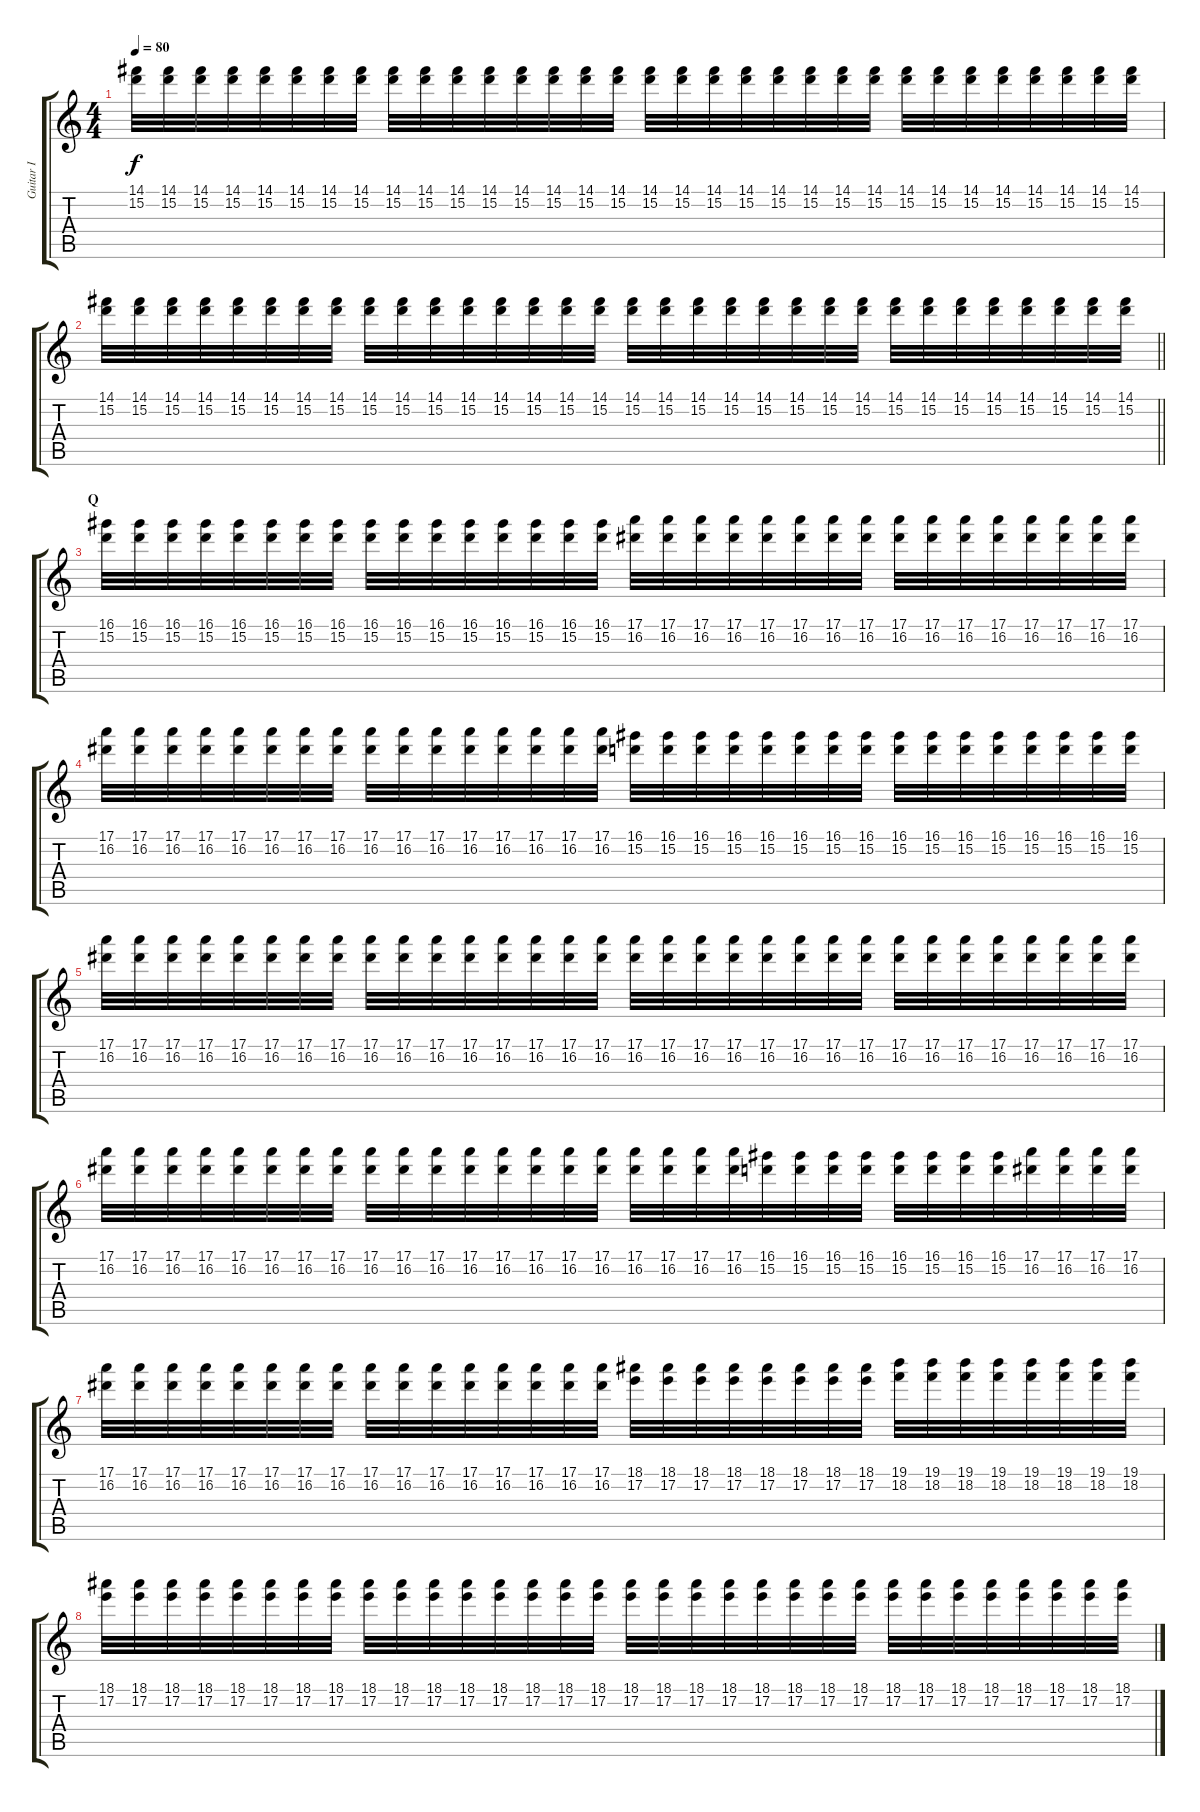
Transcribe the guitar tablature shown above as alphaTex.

\track ("Guitar I" "Guitar I") {instrument electricguitarclean}
\staff {score tabs}
\tuning (E4 B3 G3 D3 A2 E2) {hide}
\ts (4 4)
\tempo 80
\clef g2
\ks c
(14.1 15.2).32{dy f} (14.1 15.2).32 (14.1 15.2).32 (14.1 15.2).32 (14.1 15.2).32 (14.1 15.2).32 (14.1 15.2).32 (14.1 15.2).32 (14.1 15.2).32 (14.1 15.2).32 (14.1 15.2).32 (14.1 15.2).32 (14.1 15.2).32 (14.1 15.2).32 (14.1 15.2).32 (14.1 15.2).32 (14.1 15.2).32 (14.1 15.2).32 (14.1 15.2).32 (14.1 15.2).32 (14.1 15.2).32 (14.1 15.2).32 (14.1 15.2).32 (14.1 15.2).32 (14.1 15.2).32 (14.1 15.2).32 (14.1 15.2).32 (14.1 15.2).32 (14.1 15.2).32 (14.1 15.2).32 (14.1 15.2).32 (14.1 15.2).32 |
\barLineRight lightlight
(14.1 15.2).32 (14.1 15.2).32 (14.1 15.2).32 (14.1 15.2).32 (14.1 15.2).32 (14.1 15.2).32 (14.1 15.2).32 (14.1 15.2).32 (14.1 15.2).32 (14.1 15.2).32 (14.1 15.2).32 (14.1 15.2).32 (14.1 15.2).32 (14.1 15.2).32 (14.1 15.2).32 (14.1 15.2).32 (14.1 15.2).32 (14.1 15.2).32 (14.1 15.2).32 (14.1 15.2).32 (14.1 15.2).32 (14.1 15.2).32 (14.1 15.2).32 (14.1 15.2).32 (14.1 15.2).32 (14.1 15.2).32 (14.1 15.2).32 (14.1 15.2).32 (14.1 15.2).32 (14.1 15.2).32 (14.1 15.2).32 (14.1 15.2).32 |
\section ("" "Q")
(16.1 15.2).32 (16.1 15.2).32 (16.1 15.2).32 (16.1 15.2).32 (16.1 15.2).32 (16.1 15.2).32 (16.1 15.2).32 (16.1 15.2).32 (16.1 15.2).32 (16.1 15.2).32 (16.1 15.2).32 (16.1 15.2).32 (16.1 15.2).32 (16.1 15.2).32 (16.1 15.2).32 (16.1 15.2).32 (17.1 16.2).32 (17.1 16.2).32 (17.1 16.2).32 (17.1 16.2).32 (17.1 16.2).32 (17.1 16.2).32 (17.1 16.2).32 (17.1 16.2).32 (17.1 16.2).32 (17.1 16.2).32 (17.1 16.2).32 (17.1 16.2).32 (17.1 16.2).32 (17.1 16.2).32 (17.1 16.2).32 (17.1 16.2).32 |
(17.1 16.2).32 (17.1 16.2).32 (17.1 16.2).32 (17.1 16.2).32 (17.1 16.2).32 (17.1 16.2).32 (17.1 16.2).32 (17.1 16.2).32 (17.1 16.2).32 (17.1 16.2).32 (17.1 16.2).32 (17.1 16.2).32 (17.1 16.2).32 (17.1 16.2).32 (17.1 16.2).32 (17.1 16.2).32 (16.1 15.2).32 (16.1 15.2).32 (16.1 15.2).32 (16.1 15.2).32 (16.1 15.2).32 (16.1 15.2).32 (16.1 15.2).32 (16.1 15.2).32 (16.1 15.2).32 (16.1 15.2).32 (16.1 15.2).32 (16.1 15.2).32 (16.1 15.2).32 (16.1 15.2).32 (16.1 15.2).32 (16.1 15.2).32 |
(17.1 16.2).32 (17.1 16.2).32 (17.1 16.2).32 (17.1 16.2).32 (17.1 16.2).32 (17.1 16.2).32 (17.1 16.2).32 (17.1 16.2).32 (17.1 16.2).32 (17.1 16.2).32 (17.1 16.2).32 (17.1 16.2).32 (17.1 16.2).32 (17.1 16.2).32 (17.1 16.2).32 (17.1 16.2).32 (17.1 16.2).32 (17.1 16.2).32 (17.1 16.2).32 (17.1 16.2).32 (17.1 16.2).32 (17.1 16.2).32 (17.1 16.2).32 (17.1 16.2).32 (17.1 16.2).32 (17.1 16.2).32 (17.1 16.2).32 (17.1 16.2).32 (17.1 16.2).32 (17.1 16.2).32 (17.1 16.2).32 (17.1 16.2).32 |
(17.1 16.2).32 (17.1 16.2).32 (17.1 16.2).32 (17.1 16.2).32 (17.1 16.2).32 (17.1 16.2).32 (17.1 16.2).32 (17.1 16.2).32 (17.1 16.2).32 (17.1 16.2).32 (17.1 16.2).32 (17.1 16.2).32 (17.1 16.2).32 (17.1 16.2).32 (17.1 16.2).32 (17.1 16.2).32 (17.1 16.2).32 (17.1 16.2).32 (17.1 16.2).32 (17.1 16.2).32 (16.1 15.2).32 (16.1 15.2).32 (16.1 15.2).32 (16.1 15.2).32 (16.1 15.2).32 (16.1 15.2).32 (16.1 15.2).32 (16.1 15.2).32 (17.1 16.2).32 (17.1 16.2).32 (17.1 16.2).32 (17.1 16.2).32 |
(17.1 16.2).32 (17.1 16.2).32 (17.1 16.2).32 (17.1 16.2).32 (17.1 16.2).32 (17.1 16.2).32 (17.1 16.2).32 (17.1 16.2).32 (17.1 16.2).32 (17.1 16.2).32 (17.1 16.2).32 (17.1 16.2).32 (17.1 16.2).32 (17.1 16.2).32 (17.1 16.2).32 (17.1 16.2).32 (18.1 17.2).32 (18.1 17.2).32 (18.1 17.2).32 (18.1 17.2).32 (18.1 17.2).32 (18.1 17.2).32 (18.1 17.2).32 (18.1 17.2).32 (19.1 18.2).32 (19.1 18.2).32 (19.1 18.2).32 (19.1 18.2).32 (19.1 18.2).32 (19.1 18.2).32 (19.1 18.2).32 (19.1 18.2).32 |
(18.1 17.2).32 (18.1 17.2).32 (18.1 17.2).32 (18.1 17.2).32 (18.1 17.2).32 (18.1 17.2).32 (18.1 17.2).32 (18.1 17.2).32 (18.1 17.2).32 (18.1 17.2).32 (18.1 17.2).32 (18.1 17.2).32 (18.1 17.2).32 (18.1 17.2).32 (18.1 17.2).32 (18.1 17.2).32 (18.1 17.2).32 (18.1 17.2).32 (18.1 17.2).32 (18.1 17.2).32 (18.1 17.2).32 (18.1 17.2).32 (18.1 17.2).32 (18.1 17.2).32 (18.1 17.2).32 (18.1 17.2).32 (18.1 17.2).32 (18.1 17.2).32 (18.1 17.2).32 (18.1 17.2).32 (18.1 17.2).32 (18.1 17.2).32
